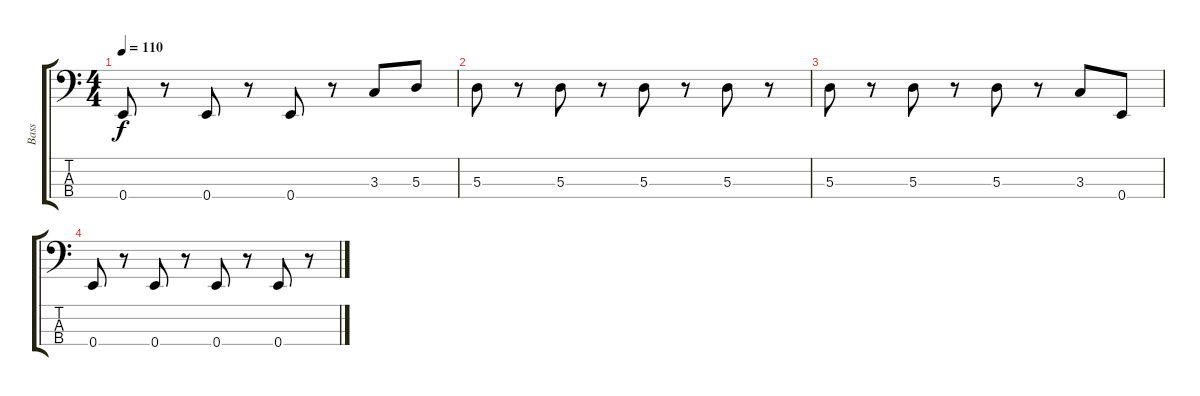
\track ("Bass" "Bass") {instrument slapbass1}
\staff {score tabs}
\tuning (G2 D2 A1 E1) {hide}
\ts (4 4)
\tempo 110
\clef f4
\ks c
0.4.8{dy f} r.8 0.4.8 r.8 0.4.8 r.8 3.3.8 5.3.8 |
5.3.8 r.8 5.3.8 r.8 5.3.8 r.8 5.3.8 r.8 |
5.3.8 r.8 5.3.8 r.8 5.3.8 r.8 3.3.8 0.4.8 |
0.4.8 r.8 0.4.8 r.8 0.4.8 r.8 0.4.8 r.8
